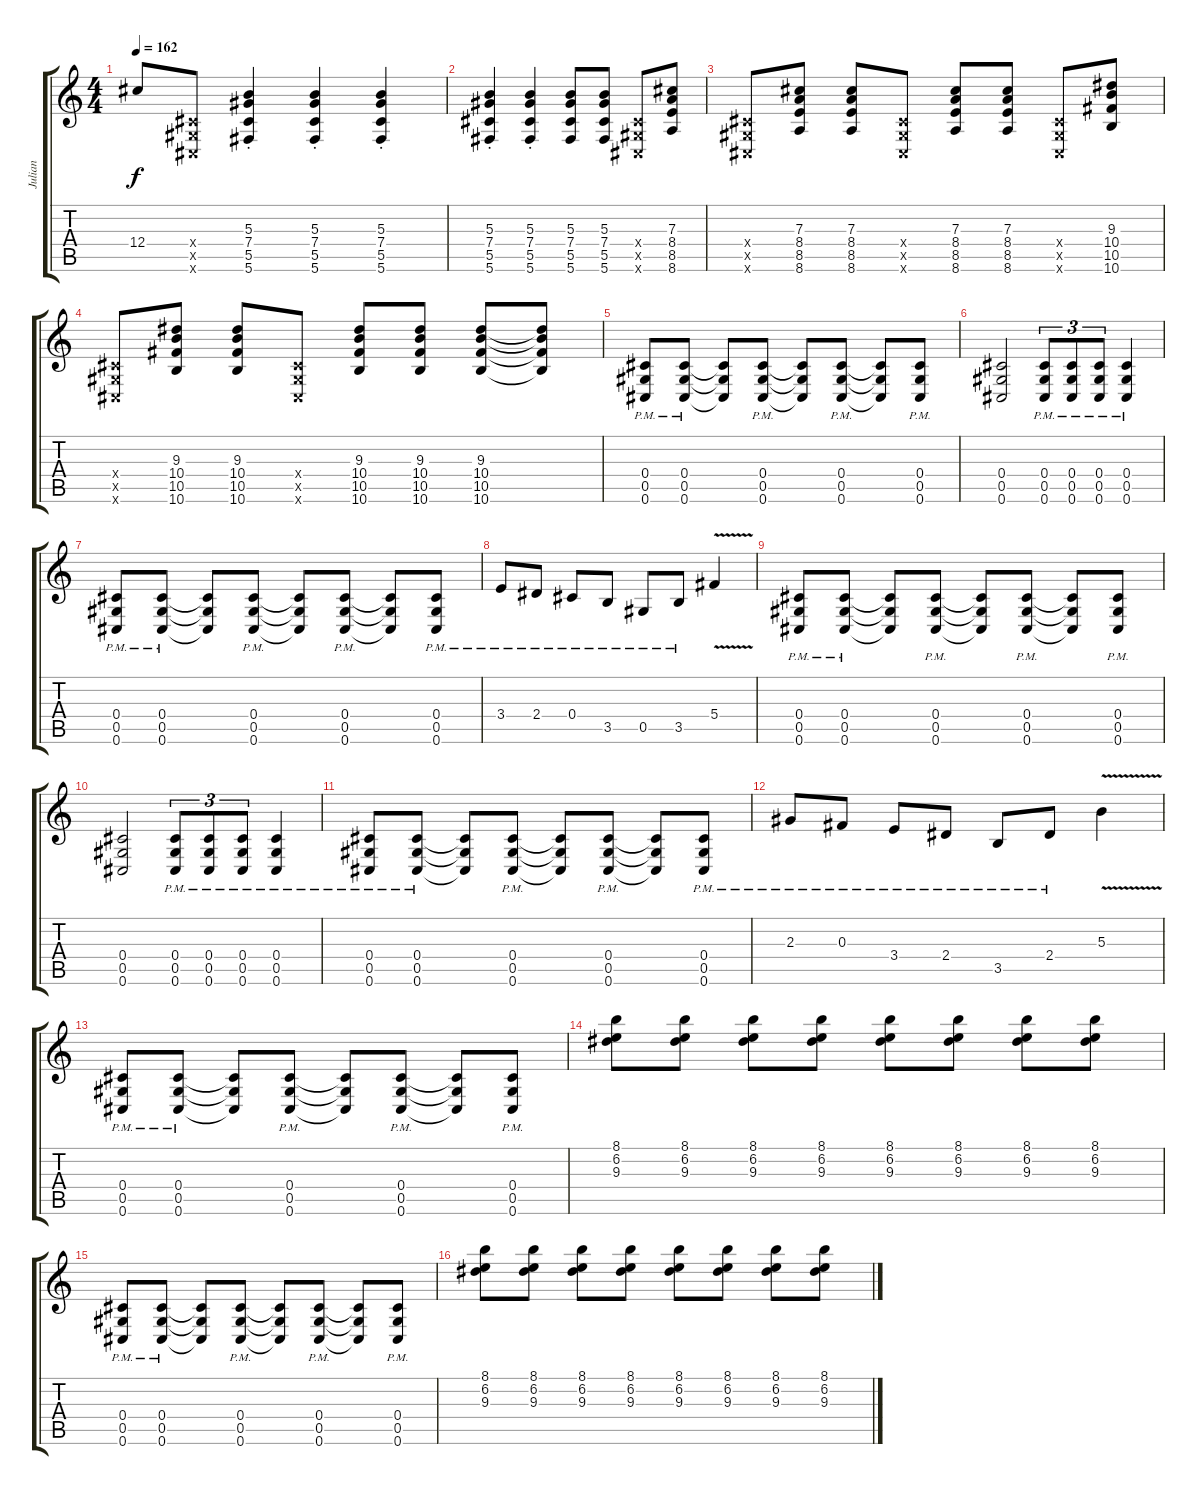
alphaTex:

\track ("Julian" "Julian") {instrument overdrivenguitar}
\staff {score tabs}
\tuning (Eb4 Bb3 Gb3 Db3 Ab2 Db2) {hide}
\ts (4 4)
\tempo 162
\clef g2
\ks c
12.4{t}.8{dy f} (0.4{x} 0.5{x} 0.6{x}).8 (5.3{st} 7.4{st} 5.5{st} 5.6{st}).4 (5.3{st} 7.4{st} 5.5{st} 5.6{st}).4 (5.3{st} 7.4{st} 5.5{st} 5.6{st}).4 |
(5.3{st} 7.4{st} 5.5{st} 5.6{st}).4 (5.3{st} 7.4{st} 5.5{st} 5.6{st}).4 (5.3 7.4 5.5 5.6).8 (5.3 7.4 5.5 5.6).8 (0.4{x} 0.5{x} 0.6{x}).8 (7.3 8.4 8.5 8.6).8 |
(0.4{x} 0.5{x} 0.6{x}).8 (7.3 8.4 8.5 8.6).8 (7.3 8.4 8.5 8.6).8 (0.4{x} 0.5{x} 0.6{x}).8 (7.3 8.4 8.5 8.6).8 (7.3 8.4 8.5 8.6).8 (0.4{x} 0.5{x} 0.6{x}).8 (9.3 10.4 10.5 10.6).8 |
(0.4{x} 0.5{x} 0.6{x}).8 (9.3 10.4 10.5 10.6).8 (9.3 10.4 10.5 10.6).8 (0.4{x} 0.5{x} 0.6{x}).8 (9.3 10.4 10.5 10.6).8 (9.3 10.4 10.5 10.6).8 (9.3 10.4 10.5 10.6).8 (9.3{t} 10.4{t} 10.5{t} 10.6{t}).8 |
(0.4{pm} 0.5{pm} 0.6{pm}).8 (0.4{pm} 0.5{pm} 0.6{pm}).8 (0.4{t} 0.5{t} 0.6{t}).8 (0.4{pm} 0.5{pm} 0.6{pm}).8 (0.4{t} 0.5{t} 0.6{t}).8 (0.4{pm} 0.5{pm} 0.6{pm}).8 (0.4{t} 0.5{t} 0.6{t}).8 (0.4{pm} 0.5{pm} 0.6{pm}).8 |
(0.4 0.5 0.6).2 (0.4{pm} 0.5{pm} 0.6{pm}).8{tu (3 2)} (0.4{pm} 0.5{pm} 0.6{pm}).8{tu (3 2)} (0.4{pm} 0.5{pm} 0.6{pm}).8{tu (3 2)} (0.4{pm} 0.5{pm} 0.6{pm}).4 |
(0.4{pm} 0.5{pm} 0.6{pm}).8 (0.4{pm} 0.5{pm} 0.6{pm}).8 (0.4{t} 0.5{t} 0.6{t}).8 (0.4{pm} 0.5{pm} 0.6{pm}).8 (0.4{t} 0.5{t} 0.6{t}).8 (0.4{pm} 0.5{pm} 0.6{pm}).8 (0.4{t} 0.5{t} 0.6{t}).8 (0.4{pm} 0.5{pm} 0.6{pm}).8 |
3.4{pm}.8 2.4{pm}.8 0.4{pm}.8 3.5{pm}.8 0.5{pm}.8 3.5{pm}.8 5.4{v}.4 |
(0.4{pm} 0.5{pm} 0.6{pm}).8 (0.4{pm} 0.5{pm} 0.6{pm}).8 (0.4{t} 0.5{t} 0.6{t}).8 (0.4{pm} 0.5{pm} 0.6{pm}).8 (0.4{t} 0.5{t} 0.6{t}).8 (0.4{pm} 0.5{pm} 0.6{pm}).8 (0.4{t} 0.5{t} 0.6{t}).8 (0.4{pm} 0.5{pm} 0.6{pm}).8 |
(0.4 0.5 0.6).2 (0.4{pm} 0.5{pm} 0.6{pm}).8{tu (3 2)} (0.4{pm} 0.5{pm} 0.6{pm}).8{tu (3 2)} (0.4{pm} 0.5{pm} 0.6{pm}).8{tu (3 2)} (0.4{pm} 0.5{pm} 0.6{pm}).4 |
(0.4{pm} 0.5{pm} 0.6{pm}).8 (0.4{pm} 0.5{pm} 0.6{pm}).8 (0.4{t} 0.5{t} 0.6{t}).8 (0.4{pm} 0.5{pm} 0.6{pm}).8 (0.4{t} 0.5{t} 0.6{t}).8 (0.4{pm} 0.5{pm} 0.6{pm}).8 (0.4{t} 0.5{t} 0.6{t}).8 (0.4{pm} 0.5{pm} 0.6{pm}).8 |
2.3{pm}.8 0.3{pm}.8 3.4{pm}.8 2.4{pm}.8 3.5{pm}.8 2.4{pm}.8 5.3{v}.4 |
(0.4{pm} 0.5{pm} 0.6{pm}).8 (0.4{pm} 0.5{pm} 0.6{pm}).8 (0.4{t} 0.5{t} 0.6{t}).8 (0.4{pm} 0.5{pm} 0.6{pm}).8 (0.4{t} 0.5{t} 0.6{t}).8 (0.4{pm} 0.5{pm} 0.6{pm}).8 (0.4{t} 0.5{t} 0.6{t}).8 (0.4{pm} 0.5{pm} 0.6{pm}).8 |
(8.1 6.2 9.3).8 (8.1 6.2 9.3).8 (8.1 6.2 9.3).8 (8.1 6.2 9.3).8 (8.1 6.2 9.3).8 (8.1 6.2 9.3).8 (8.1 6.2 9.3).8 (8.1 6.2 9.3).8 |
(0.4{pm} 0.5{pm} 0.6{pm}).8 (0.4{pm} 0.5{pm} 0.6{pm}).8 (0.4{t} 0.5{t} 0.6{t}).8 (0.4{pm} 0.5{pm} 0.6{pm}).8 (0.4{t} 0.5{t} 0.6{t}).8 (0.4{pm} 0.5{pm} 0.6{pm}).8 (0.4{t} 0.5{t} 0.6{t}).8 (0.4{pm} 0.5{pm} 0.6{pm}).8 |
(8.1 6.2 9.3).8 (8.1 6.2 9.3).8 (8.1 6.2 9.3).8 (8.1 6.2 9.3).8 (8.1 6.2 9.3).8 (8.1 6.2 9.3).8 (8.1 6.2 9.3).8 (8.1 6.2 9.3).8
